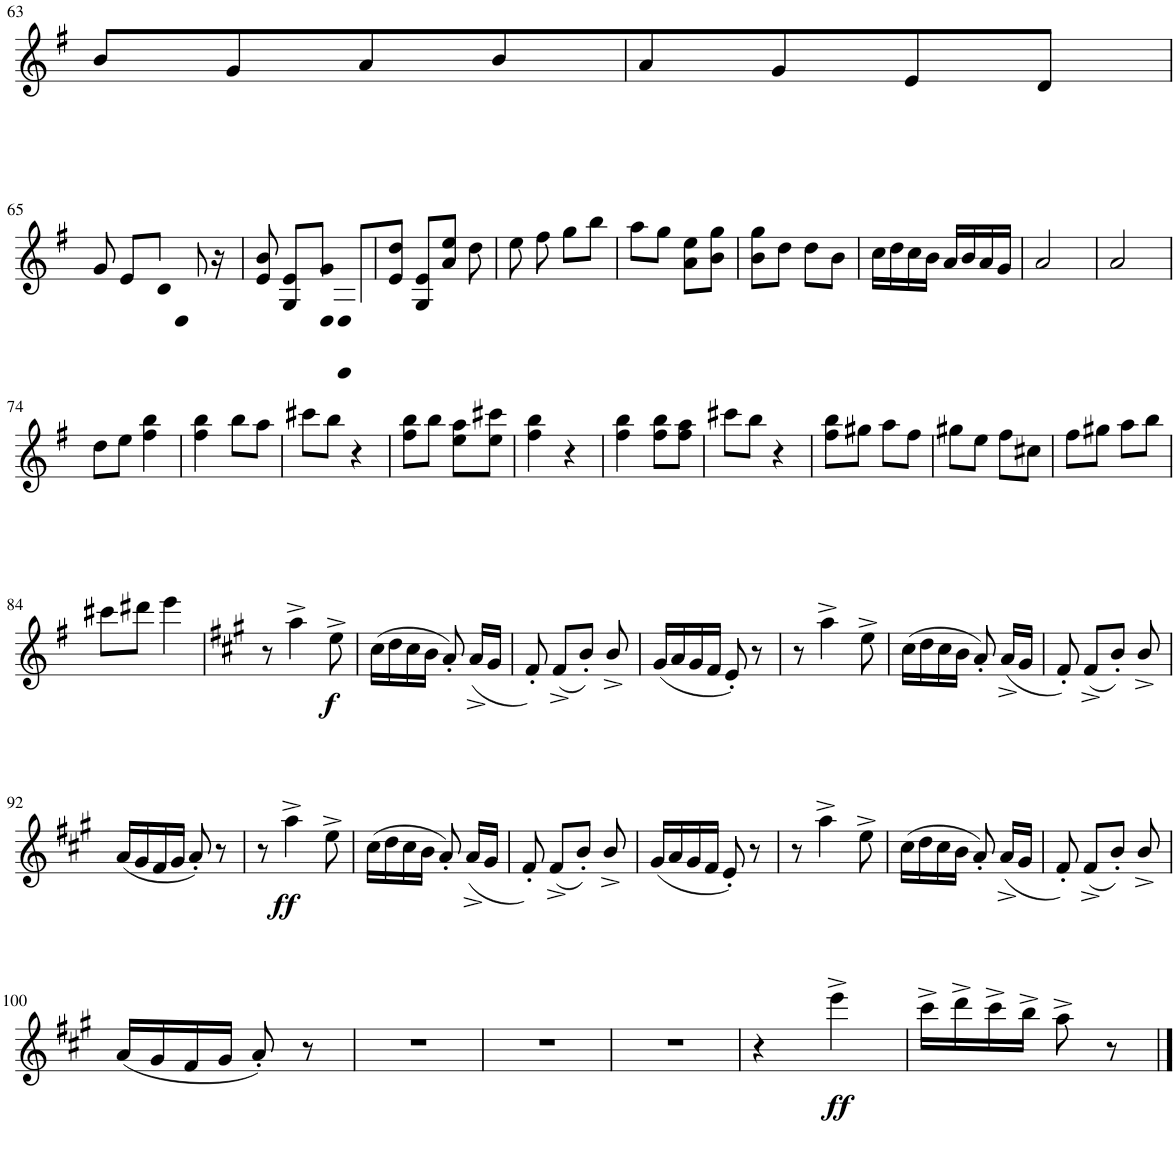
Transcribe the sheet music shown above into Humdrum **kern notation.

**kern	**dynam
*part1	*part1
*staff1	*staff1
*I"Violon	*
*I'Vln	*
!!LO:PB:g=z
*clefG2	*
*k[f#]	*
*M2/4	*
=63	=63
8b/L	.
8g/	.
8a/	.
8b/	.
=64	=64
8a/	.
8g/	.
8e/	.
8d/J	.
!!LO:LB:g=z
=65	=65
8g/	.
8e/L	.
8a/J	.
32ryy	.
[16.e/	.
32ryy	.
16r	.
=66	=66
8e/ 8b/	.
32e/]	.
8G/ 8e/L	.
8e/ 8cc/J	.
32ryy	.
[16.G/ [16.e/L	.
=67	=67
8e/ 8dd/J	.
32G/] 32e/]L	.
8G/ 8e/L	.
8a/ 8ee/J	.
8dd\	.
=68	=68
8ee\	.
8ff#\	.
8gg\L	.
8bb\J	.
=69	=69
8aa\L	.
8gg\J	.
8a\ 8ee\L	.
8b\ 8gg\J	.
=70	=70
8b\ 8gg\L	.
8dd\J	.
8dd\L	.
8b\J	.
=71	=71
16cc\LL	.
16dd\	.
16cc\	.
16b\JJ	.
16a/LL	.
16b/	.
16a/	.
16g/JJ	.
=72	=72
2a/	.
=73	=73
2a/	.
!!LO:LB:g=z
=74	=74
8dd\L	.
8ee\J	.
4ff#\ 4bb\	.
=75	=75
4ff#\ 4bb\	.
8bb\L	.
8aa\J	.
=76	=76
8ccc#X\L	.
8bb\J	.
4r	.
=77	=77
8ff#\ 8bb\L	.
8bb\J	.
8ee\ 8aa\L	.
8ee\ 8ccc#X\J	.
=78	=78
4ff#\ 4bb\	.
4r	.
=79	=79
4ff#\ 4bb\	.
8ff#\ 8bb\L	.
8ff#\ 8aa\J	.
=80	=80
8ccc#X\L	.
8bb\J	.
4r	.
=81	=81
8ff#\ 8bb\L	.
8gg#X\J	.
8aa\L	.
8ff#\J	.
=82	=82
8gg#X\L	.
8ee\J	.
8ff#\L	.
8cc#X\J	.
=83	=83
8ff#\L	.
8gg#X\J	.
8aa\L	.
8bb\J	.
!!LO:LB:g=z
=84	=84
8ccc#X\L	.
8ddd#X\J	.
4eee\	.
=85	=85
*k[f#c#g#]	*
!	!LO:DY:b
8r	f
4aa^\	.
8ee^\	.
=86	=86
(16cc#\LL	.
16dd\	.
16cc#\	.
16b\JJ	.
8a'/)	.
(16a^/LL	.
16g#/JJ	.
=87	=87
8f#'/)	.
(8f#^/L	.
8b'/J)	.
8b^/	.
=88	=88
(16g#/LL	.
16a/	.
16g#/	.
16f#/JJ	.
8e'/)	.
8r	.
=89	=89
8r	.
4aa^\	.
8ee^\	.
=90	=90
(16cc#\LL	.
16dd\	.
16cc#\	.
16b\JJ	.
8a'/)	.
(16a^/LL	.
16g#/JJ	.
=91	=91
8f#'/)	.
(8f#^/L	.
8b'/J)	.
8b^/	.
!!LO:LB:g=z
=92	=92
(16a/LL	.
16g#/	.
16f#/	.
16g#/JJ	.
8a'/)	.
8r	.
=93	=93
!	!LO:DY:b
8r	ff
4aa^\	.
8ee^\	.
=94	=94
(16cc#\LL	.
16dd\	.
16cc#\	.
16b\JJ	.
8a'/)	.
(16a^/LL	.
16g#/JJ	.
=95	=95
8f#'/)	.
(8f#^/L	.
8b'/J)	.
8b^/	.
=96	=96
(16g#/LL	.
16a/	.
16g#/	.
16f#/JJ	.
8e'/)	.
8r	.
=97	=97
8r	.
4aa^\	.
8ee^\	.
=98	=98
(16cc#\LL	.
16dd\	.
16cc#\	.
16b\JJ	.
8a'/)	.
(16a^/LL	.
16g#/JJ	.
=99	=99
8f#'/)	.
(8f#^/L	.
8b'/J)	.
8b^/	.
!!LO:LB:g=z
=100	=100
(16a/LL	.
16g#/	.
16f#/	.
16g#/JJ	.
8a'/)	.
8r	.
=101	=101
2r	.
=102	=102
2r	.
=103	=103
2r	.
=104	=104
4r	.
!	!LO:DY:b
4eee^\	ff
=105	=105
16ccc#^\LL	.
16ddd^\	.
16ccc#^\	.
16bb^\JJ	.
8aa^\	.
8r	.
==	==
*-	*-
